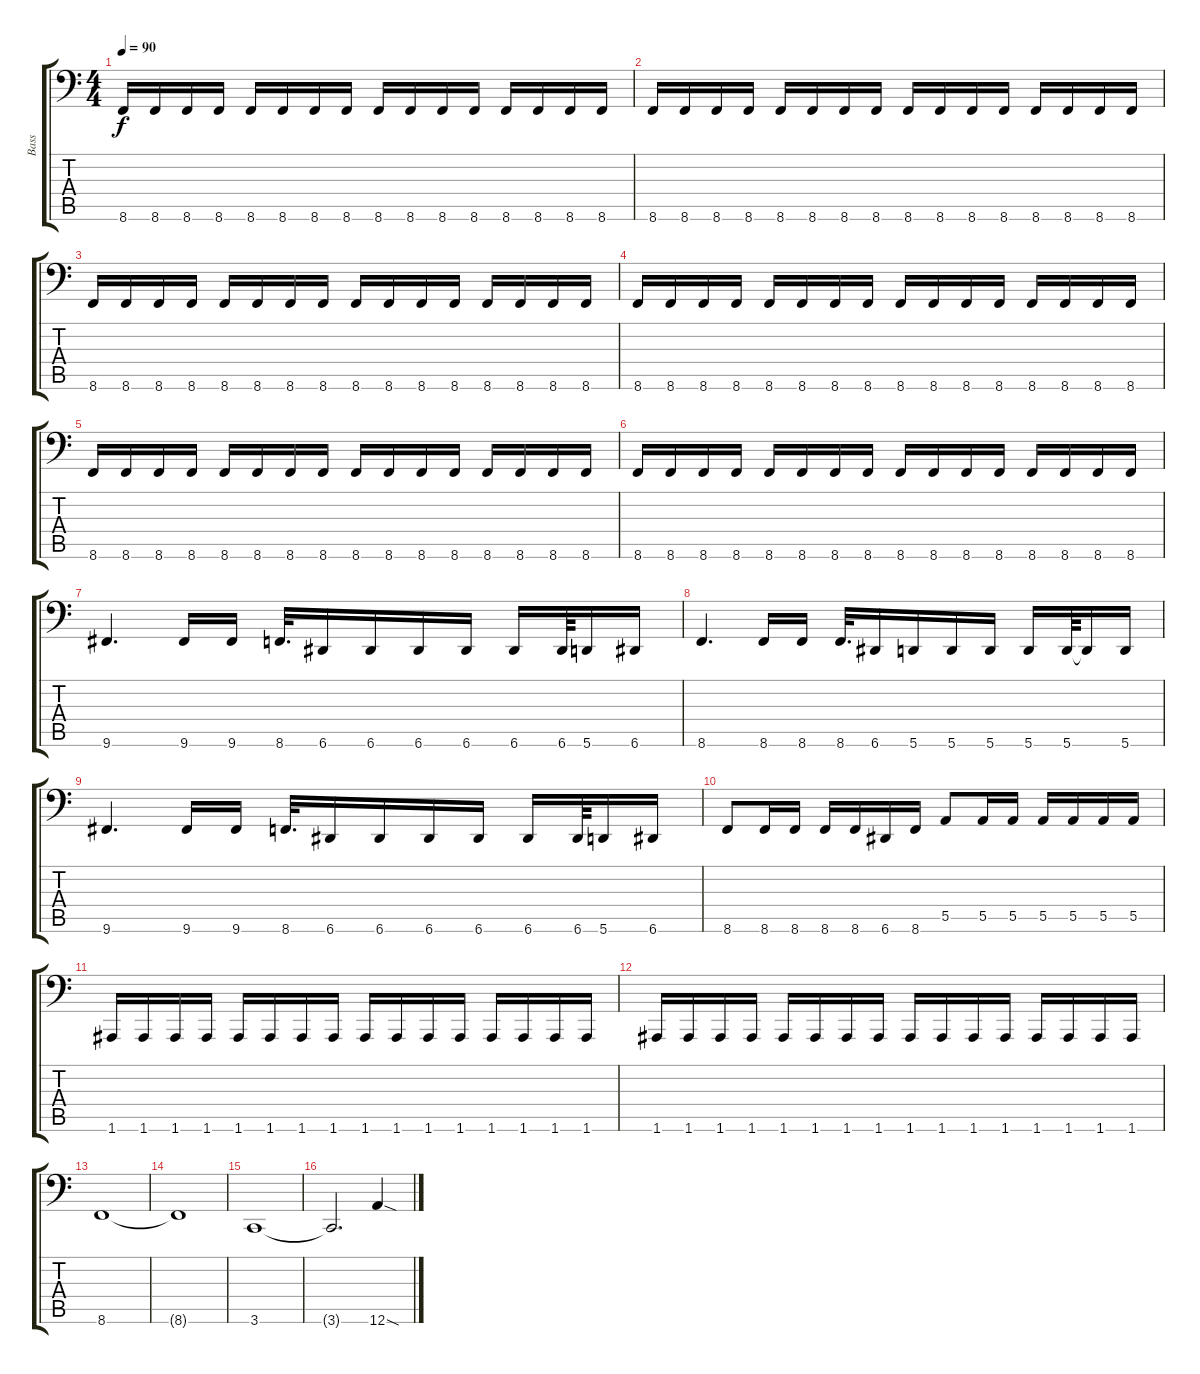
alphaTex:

\track ("Bass" "Bass") {instrument electricbasspick}
\staff {score tabs}
\tuning (C3 G2 D2 A1 E1 A0) {hide}
\ts (4 4)
\tempo 90
\clef f4
\ks c
8.6.16{dy f} 8.6.16 8.6.16 8.6.16 8.6.16 8.6.16 8.6.16 8.6.16 8.6.16 8.6.16 8.6.16 8.6.16 8.6.16 8.6.16 8.6.16 8.6.16 |
8.6.16 8.6.16 8.6.16 8.6.16 8.6.16 8.6.16 8.6.16 8.6.16 8.6.16 8.6.16 8.6.16 8.6.16 8.6.16 8.6.16 8.6.16 8.6.16 |
8.6.16 8.6.16 8.6.16 8.6.16 8.6.16 8.6.16 8.6.16 8.6.16 8.6.16 8.6.16 8.6.16 8.6.16 8.6.16 8.6.16 8.6.16 8.6.16 |
8.6.16 8.6.16 8.6.16 8.6.16 8.6.16 8.6.16 8.6.16 8.6.16 8.6.16 8.6.16 8.6.16 8.6.16 8.6.16 8.6.16 8.6.16 8.6.16 |
8.6.16 8.6.16 8.6.16 8.6.16 8.6.16 8.6.16 8.6.16 8.6.16 8.6.16 8.6.16 8.6.16 8.6.16 8.6.16 8.6.16 8.6.16 8.6.16 |
8.6.16 8.6.16 8.6.16 8.6.16 8.6.16 8.6.16 8.6.16 8.6.16 8.6.16 8.6.16 8.6.16 8.6.16 8.6.16 8.6.16 8.6.16 8.6.16 |
9.6.4{d} 9.6.16 9.6.16 8.6.32{d} 6.6.16 6.6.16 6.6.16 6.6.16 6.6.16 6.6.64 5.6.16 6.6.16 |
8.6.4{d} 8.6.16 8.6.16 8.6.32{d} 6.6.16 5.6.16 5.6.16 5.6.16 5.6.16 5.6.64 5.6{t}.16 5.6.16 |
9.6.4{d} 9.6.16 9.6.16 8.6.32{d} 6.6.16 6.6.16 6.6.16 6.6.16 6.6.16 6.6.64 5.6.16 6.6.16 |
8.6.8 8.6.16 8.6.16 8.6.16 8.6.16 6.6.16 8.6.16 5.5.8 5.5.16 5.5.16 5.5.16 5.5.16 5.5.16 5.5.16 |
1.6.16 1.6.16 1.6.16 1.6.16 1.6.16 1.6.16 1.6.16 1.6.16 1.6.16 1.6.16 1.6.16 1.6.16 1.6.16 1.6.16 1.6.16 1.6.16 |
1.6.16 1.6.16 1.6.16 1.6.16 1.6.16 1.6.16 1.6.16 1.6.16 1.6.16 1.6.16 1.6.16 1.6.16 1.6.16 1.6.16 1.6.16 1.6.16 |
8.6.1 |
8.6{t}.1 |
3.6.1 |
3.6{t}.2{d} 12.6{sod}.4
